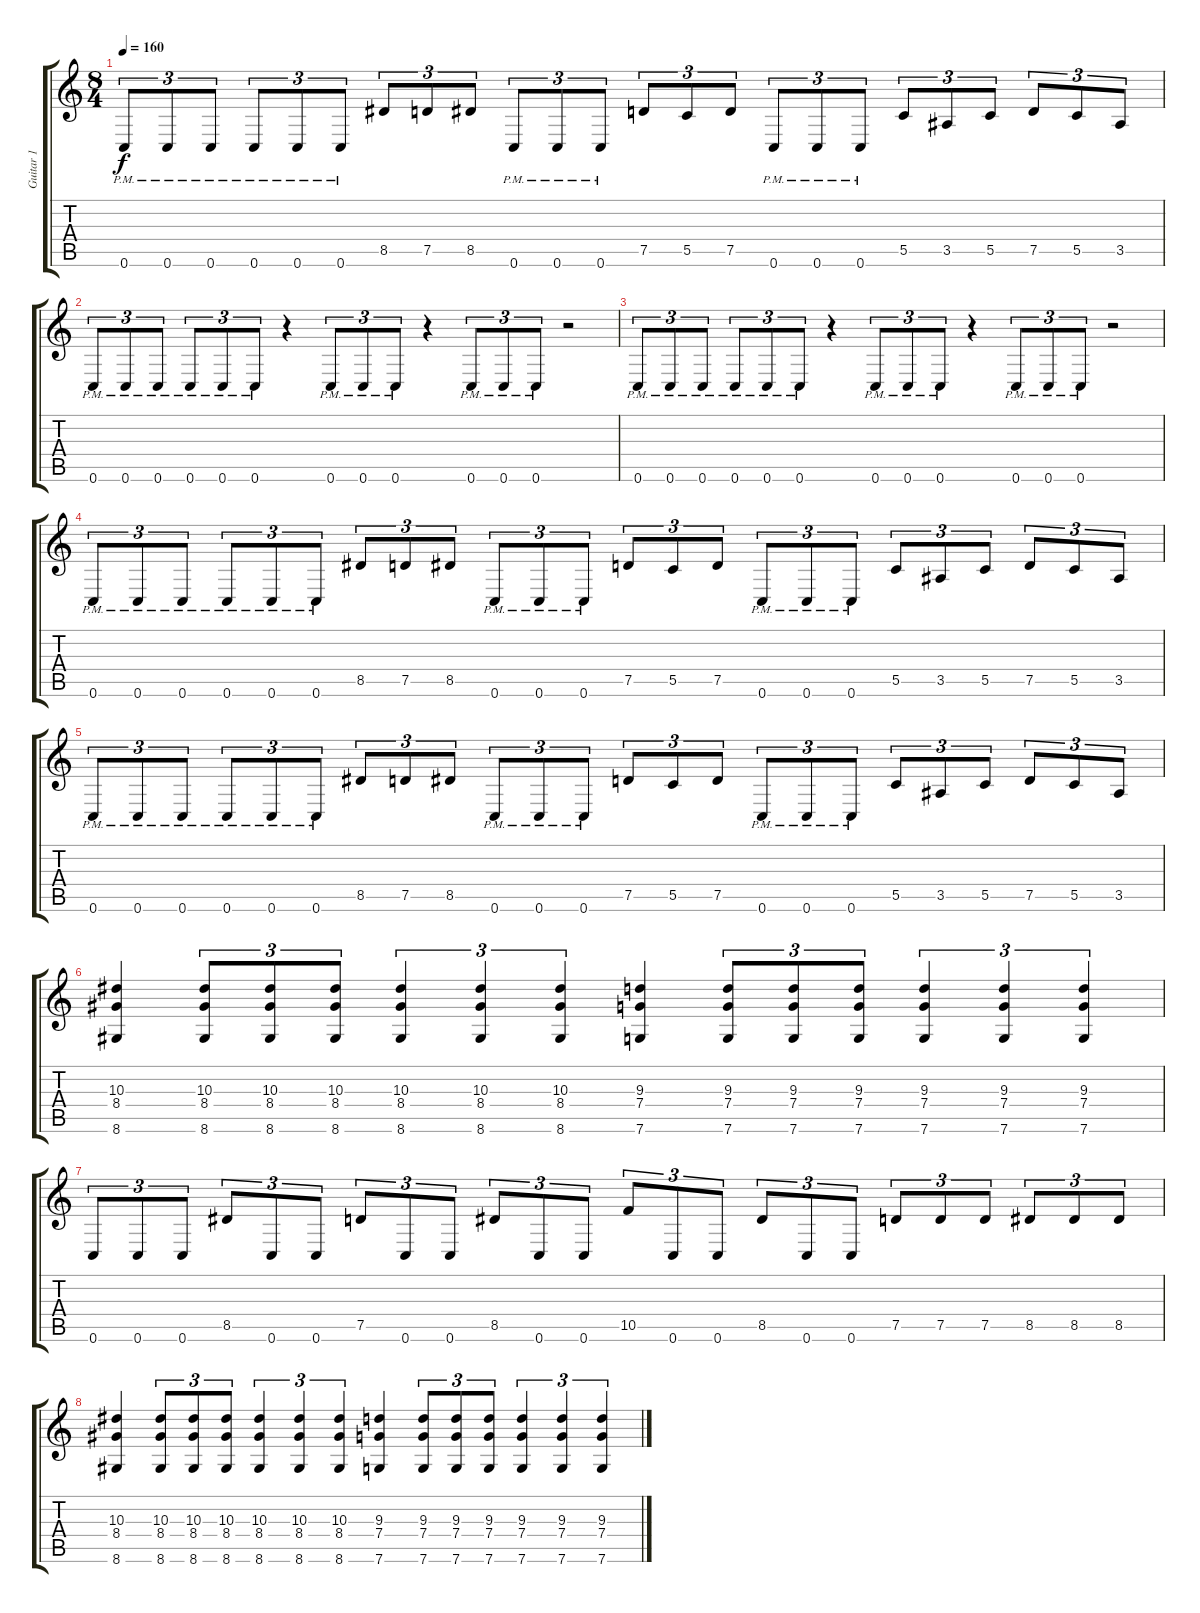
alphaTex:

\track ("Guitar 1" "Guitar 1") {instrument distortionguitar}
\staff {score tabs}
\tuning (D4 A3 F3 C3 G2 C2) {hide}
\ts (8 4)
\tempo 160
\clef g2
\ks c
0.6{pm}.8{tu (3 2) dy f} 0.6{pm}.8{tu (3 2)} 0.6{pm}.8{tu (3 2)} 0.6{pm}.8{tu (3 2)} 0.6{pm}.8{tu (3 2)} 0.6{pm}.8{tu (3 2)} 8.5.8{tu (3 2)} 7.5.8{tu (3 2)} 8.5.8{tu (3 2)} 0.6{pm}.8{tu (3 2)} 0.6{pm}.8{tu (3 2)} 0.6{pm}.8{tu (3 2)} 7.5.8{tu (3 2)} 5.5.8{tu (3 2)} 7.5.8{tu (3 2)} 0.6{pm}.8{tu (3 2)} 0.6{pm}.8{tu (3 2)} 0.6{pm}.8{tu (3 2)} 5.5.8{tu (3 2)} 3.5.8{tu (3 2)} 5.5.8{tu (3 2)} 7.5.8{tu (3 2)} 5.5.8{tu (3 2)} 3.5.8{tu (3 2)} |
0.6{pm}.8{tu (3 2)} 0.6{pm}.8{tu (3 2)} 0.6{pm}.8{tu (3 2)} 0.6{pm}.8{tu (3 2)} 0.6{pm}.8{tu (3 2)} 0.6{pm}.8{tu (3 2)} r.4 0.6{pm}.8{tu (3 2)} 0.6{pm}.8{tu (3 2)} 0.6{pm}.8{tu (3 2)} r.4 0.6{pm}.8{tu (3 2)} 0.6{pm}.8{tu (3 2)} 0.6{pm}.8{tu (3 2)} r.2 |
0.6{pm}.8{tu (3 2)} 0.6{pm}.8{tu (3 2)} 0.6{pm}.8{tu (3 2)} 0.6{pm}.8{tu (3 2)} 0.6{pm}.8{tu (3 2)} 0.6{pm}.8{tu (3 2)} r.4 0.6{pm}.8{tu (3 2)} 0.6{pm}.8{tu (3 2)} 0.6{pm}.8{tu (3 2)} r.4 0.6{pm}.8{tu (3 2)} 0.6{pm}.8{tu (3 2)} 0.6{pm}.8{tu (3 2)} r.2 |
0.6{pm}.8{tu (3 2)} 0.6{pm}.8{tu (3 2)} 0.6{pm}.8{tu (3 2)} 0.6{pm}.8{tu (3 2)} 0.6{pm}.8{tu (3 2)} 0.6{pm}.8{tu (3 2)} 8.5.8{tu (3 2)} 7.5.8{tu (3 2)} 8.5.8{tu (3 2)} 0.6{pm}.8{tu (3 2)} 0.6{pm}.8{tu (3 2)} 0.6{pm}.8{tu (3 2)} 7.5.8{tu (3 2)} 5.5.8{tu (3 2)} 7.5.8{tu (3 2)} 0.6{pm}.8{tu (3 2)} 0.6{pm}.8{tu (3 2)} 0.6{pm}.8{tu (3 2)} 5.5.8{tu (3 2)} 3.5.8{tu (3 2)} 5.5.8{tu (3 2)} 7.5.8{tu (3 2)} 5.5.8{tu (3 2)} 3.5.8{tu (3 2)} |
0.6{pm}.8{tu (3 2)} 0.6{pm}.8{tu (3 2)} 0.6{pm}.8{tu (3 2)} 0.6{pm}.8{tu (3 2)} 0.6{pm}.8{tu (3 2)} 0.6{pm}.8{tu (3 2)} 8.5.8{tu (3 2)} 7.5.8{tu (3 2)} 8.5.8{tu (3 2)} 0.6{pm}.8{tu (3 2)} 0.6{pm}.8{tu (3 2)} 0.6{pm}.8{tu (3 2)} 7.5.8{tu (3 2)} 5.5.8{tu (3 2)} 7.5.8{tu (3 2)} 0.6{pm}.8{tu (3 2)} 0.6{pm}.8{tu (3 2)} 0.6{pm}.8{tu (3 2)} 5.5.8{tu (3 2)} 3.5.8{tu (3 2)} 5.5.8{tu (3 2)} 7.5.8{tu (3 2)} 5.5.8{tu (3 2)} 3.5.8{tu (3 2)} |
(10.3 8.4 8.6).4 (10.3 8.4 8.6).8{tu (3 2)} (10.3 8.4 8.6).8{tu (3 2)} (10.3 8.4 8.6).8{tu (3 2)} (10.3 8.4 8.6).4{tu (3 2)} (10.3 8.4 8.6).4{tu (3 2)} (10.3 8.4 8.6).4{tu (3 2)} (9.3 7.4 7.6).4 (9.3 7.4 7.6).8{tu (3 2)} (9.3 7.4 7.6).8{tu (3 2)} (9.3 7.4 7.6).8{tu (3 2)} (9.3 7.4 7.6).4{tu (3 2)} (9.3 7.4 7.6).4{tu (3 2)} (9.3 7.4 7.6).4{tu (3 2)} |
0.6.8{tu (3 2)} 0.6.8{tu (3 2)} 0.6.8{tu (3 2)} 8.5.8{tu (3 2)} 0.6.8{tu (3 2)} 0.6.8{tu (3 2)} 7.5.8{tu (3 2)} 0.6.8{tu (3 2)} 0.6.8{tu (3 2)} 8.5.8{tu (3 2)} 0.6.8{tu (3 2)} 0.6.8{tu (3 2)} 10.5.8{tu (3 2)} 0.6.8{tu (3 2)} 0.6.8{tu (3 2)} 8.5.8{tu (3 2)} 0.6.8{tu (3 2)} 0.6.8{tu (3 2)} 7.5.8{tu (3 2)} 7.5.8{tu (3 2)} 7.5.8{tu (3 2)} 8.5.8{tu (3 2)} 8.5.8{tu (3 2)} 8.5.8{tu (3 2)} |
(10.3 8.4 8.6).4 (10.3 8.4 8.6).8{tu (3 2)} (10.3 8.4 8.6).8{tu (3 2)} (10.3 8.4 8.6).8{tu (3 2)} (10.3 8.4 8.6).4{tu (3 2)} (10.3 8.4 8.6).4{tu (3 2)} (10.3 8.4 8.6).4{tu (3 2)} (9.3 7.4 7.6).4 (9.3 7.4 7.6).8{tu (3 2)} (9.3 7.4 7.6).8{tu (3 2)} (9.3 7.4 7.6).8{tu (3 2)} (9.3 7.4 7.6).4{tu (3 2)} (9.3 7.4 7.6).4{tu (3 2)} (9.3 7.4 7.6).4{tu (3 2)}
